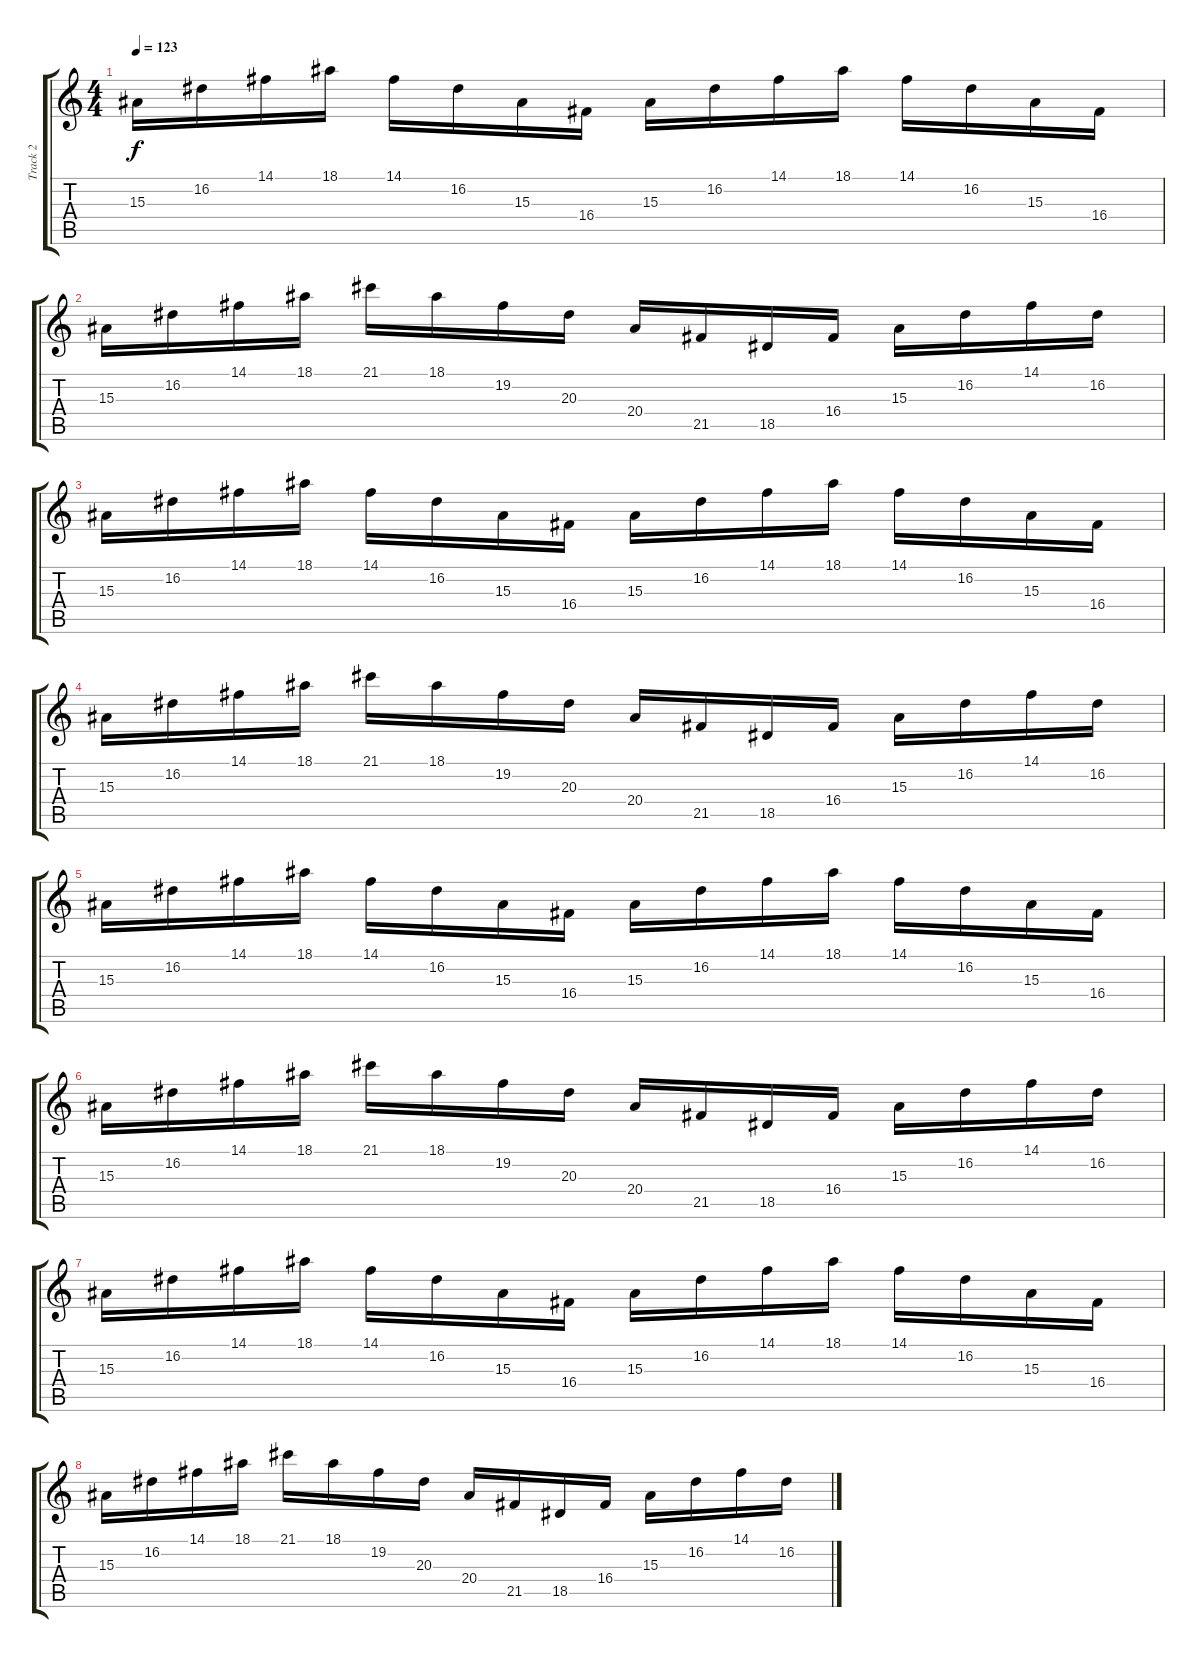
\track ("Track 2" "Track 2") {instrument churchorgan}
\staff {score tabs}
\tuning (E4 B3 G3 D3 A2 E2) {hide}
\ts (4 4)
\tempo 123
\clef g2
\ks c
15.3.16{dy f} 16.2.16 14.1.16 18.1.16 14.1.16 16.2.16 15.3.16 16.4.16 15.3.16 16.2.16 14.1.16 18.1.16 14.1.16 16.2.16 15.3.16 16.4.16 |
15.3.16 16.2.16 14.1.16 18.1.16 21.1.16 18.1.16 19.2.16 20.3.16 20.4.16 21.5.16 18.5.16 16.4.16 15.3.16 16.2.16 14.1.16 16.2.16 |
15.3.16 16.2.16 14.1.16 18.1.16 14.1.16 16.2.16 15.3.16 16.4.16 15.3.16 16.2.16 14.1.16 18.1.16 14.1.16 16.2.16 15.3.16 16.4.16 |
15.3.16 16.2.16 14.1.16 18.1.16 21.1.16 18.1.16 19.2.16 20.3.16 20.4.16 21.5.16 18.5.16 16.4.16 15.3.16 16.2.16 14.1.16 16.2.16 |
15.3.16 16.2.16 14.1.16 18.1.16 14.1.16 16.2.16 15.3.16 16.4.16 15.3.16 16.2.16 14.1.16 18.1.16 14.1.16 16.2.16 15.3.16 16.4.16 |
15.3.16 16.2.16 14.1.16 18.1.16 21.1.16 18.1.16 19.2.16 20.3.16 20.4.16 21.5.16 18.5.16 16.4.16 15.3.16 16.2.16 14.1.16 16.2.16 |
15.3.16 16.2.16 14.1.16 18.1.16 14.1.16 16.2.16 15.3.16 16.4.16 15.3.16 16.2.16 14.1.16 18.1.16 14.1.16 16.2.16 15.3.16 16.4.16 |
15.3.16 16.2.16 14.1.16 18.1.16 21.1.16 18.1.16 19.2.16 20.3.16 20.4.16 21.5.16 18.5.16 16.4.16 15.3.16 16.2.16 14.1.16 16.2.16
